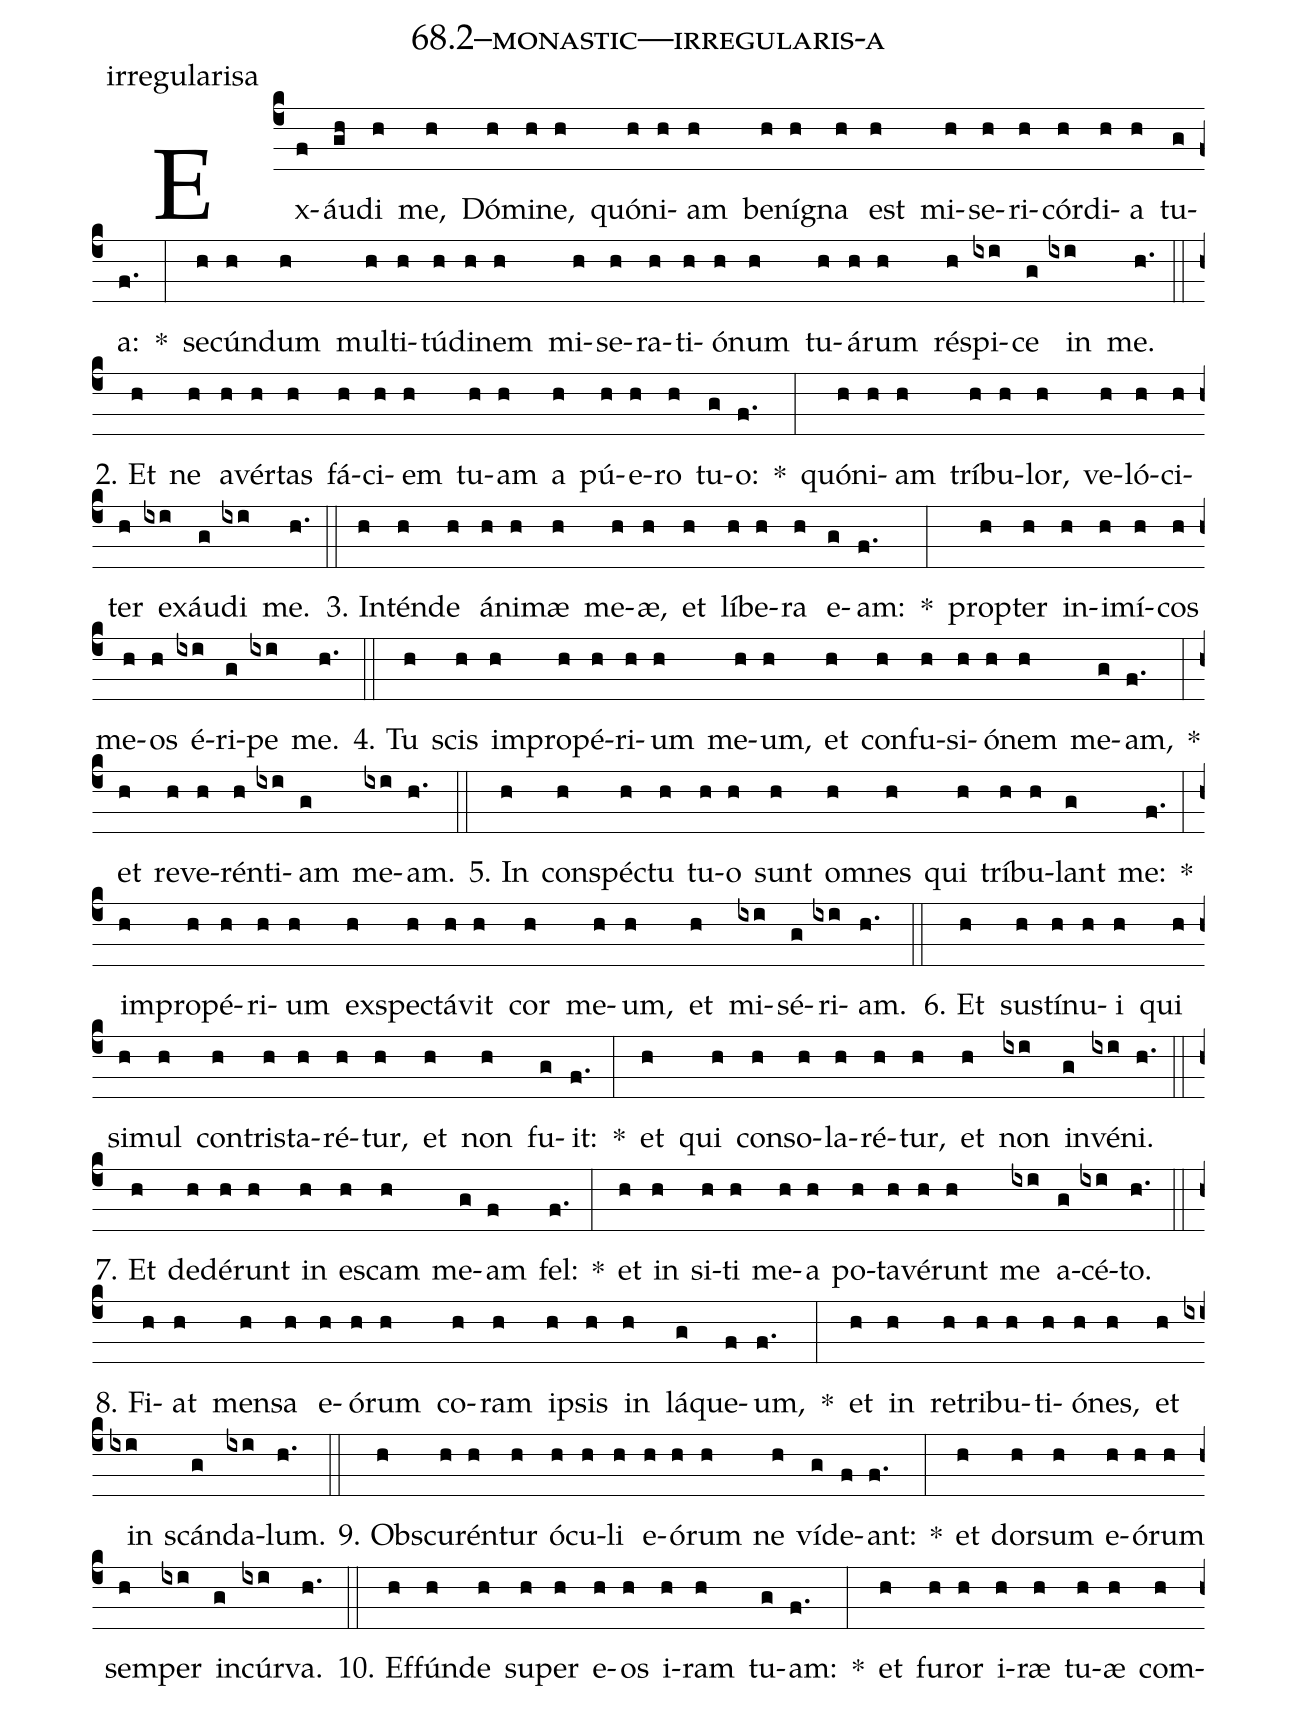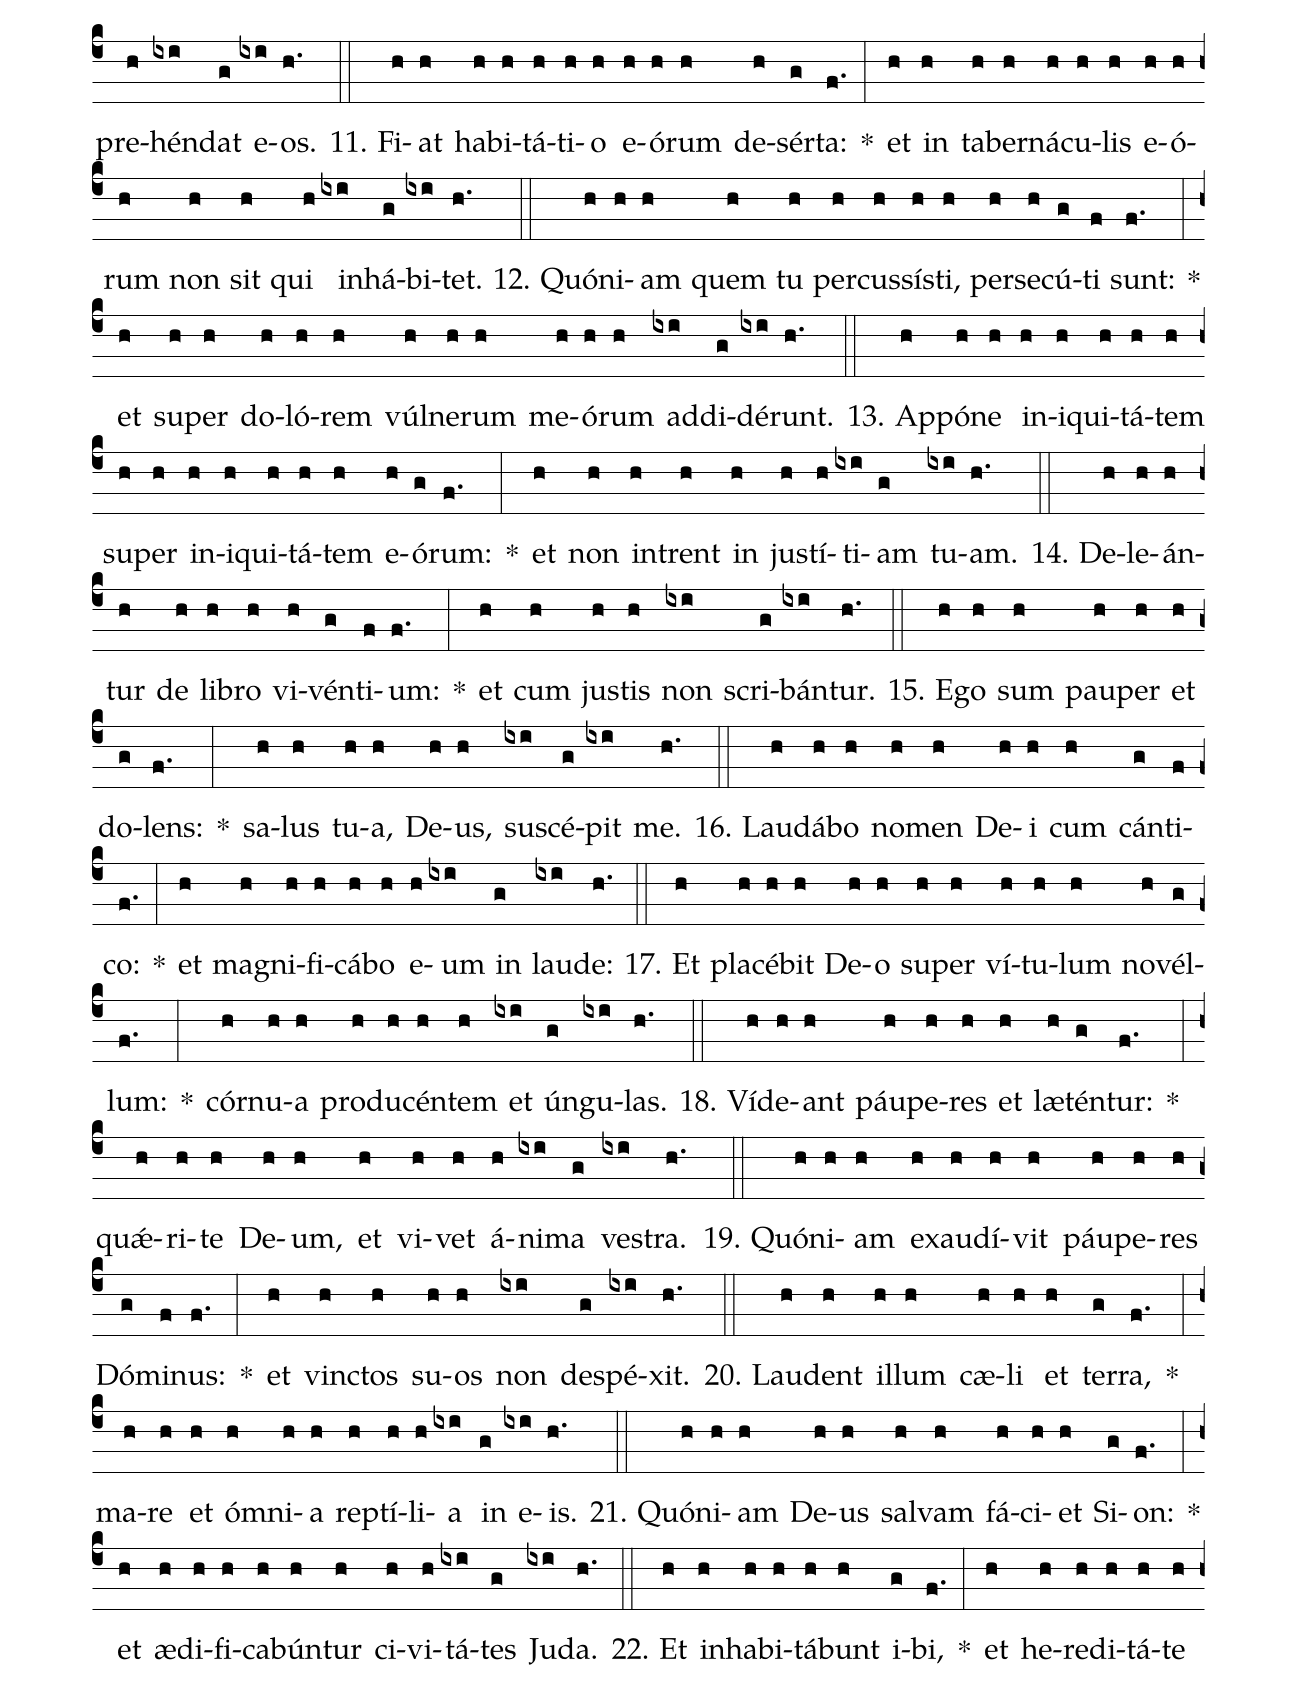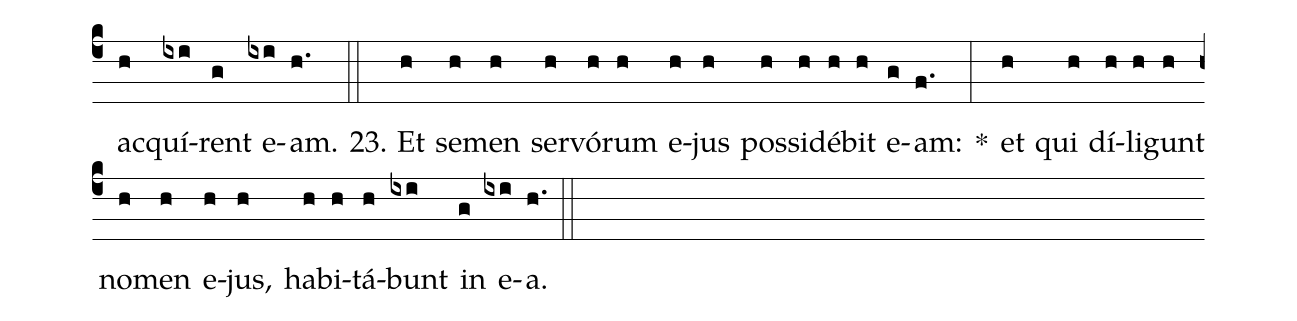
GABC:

name: 68.2--monastic---irregularis-a;
annotation: irregularisa;
%%
(c4)Ex(f)áu(gh)di(h) me,(h) Dó(h)mi(h)ne,(h) quón(h)i(h)am(h) be(h)ní(h)gna(h) est(h) mi(h)se(h)ri(h)cór(h)di(h)a(h) tu(g)a:(f.) *(:) se(h)cún(h)dum(h) mul(h)ti(h)tú(h)di(h)nem(h) mi(h)se(h)ra(h)ti(h)ó(h)num(h) tu(h)á(h)rum(h) ré(h)spi(ixi)ce(g) in(ixi) me.(h.) (::)
2. Et(h) ne(h) a(h)vér(h)tas(h) fá(h)ci(h)em(h) tu(h)am(h) a(h) pú(h)e(h)ro(h) tu(g)o:(f.) *(:) quón(h)i(h)am(h) trí(h)bu(h)lor,(h) ve(h)ló(h)ci(h)ter(h) ex(ixi)áu(g)di(ixi) me.(h.) (::)
3. In(h)tén(h)de(h) á(h)ni(h)mæ(h) me(h)æ,(h) et(h) lí(h)be(h)ra(h) e(g)am:(f.) *(:) prop(h)ter(h) in(h)i(h)mí(h)cos(h) me(h)os(h) é(ixi)ri(g)pe(ixi) me.(h.) (::)
4. Tu(h) scis(h) im(h)pro(h)pé(h)ri(h)um(h) me(h)um,(h) et(h) con(h)fu(h)si(h)ó(h)nem(h) me(g)am,(f.) *(:) et(h) re(h)ve(h)rén(h)ti(ixi)am(g) me(ixi)am.(h.) (::)
5. In(h) con(h)spéc(h)tu(h) tu(h)o(h) sunt(h) om(h)nes(h) qui(h) trí(h)bu(h)lant(g) me:(f.) *(:) im(h)pro(h)pé(h)ri(h)um(h) ex(h)spec(h)tá(h)vit(h) cor(h) me(h)um,(h) et(h) mi(ixi)sé(g)ri(ixi)am.(h.) (::)
6. Et(h) sus(h)tí(h)nu(h)i(h) qui(h) si(h)mul(h) con(h)tris(h)ta(h)ré(h)tur,(h) et(h) non(h) fu(g)it:(f.) *(:) et(h) qui(h) con(h)so(h)la(h)ré(h)tur,(h) et(h) non(ixi) in(g)vé(ixi)ni.(h.) (::)
7. Et(h) de(h)dé(h)runt(h) in(h) es(h)cam(h) me(g)am(f) fel:(f.) *(:) et(h) in(h) si(h)ti(h) me(h)a(h) po(h)ta(h)vé(h)runt(h) me(ixi) a(g)cé(ixi)to.(h.) (::)
8. Fi(h)at(h) men(h)sa(h) e(h)ó(h)rum(h) co(h)ram(h) ip(h)sis(h) in(h) lá(g)que(f)um,(f.) *(:) et(h) in(h) re(h)tri(h)bu(h)ti(h)ó(h)nes,(h) et(h) in(ixi) scán(g)da(ixi)lum.(h.) (::)
9. Obs(h)cu(h)rén(h)tur(h) ó(h)cu(h)li(h) e(h)ó(h)rum(h) ne(h) ví(g)de(f)ant:(f.) *(:) et(h) dor(h)sum(h) e(h)ó(h)rum(h) sem(h)per(ixi) in(g)cúr(ixi)va.(h.) (::)
10. Ef(h)fún(h)de(h) su(h)per(h) e(h)os(h) i(h)ram(h) tu(g)am:(f.) *(:) et(h) fu(h)ror(h) i(h)ræ(h) tu(h)æ(h) com(h)pre(h)hén(ixi)dat(g) e(ixi)os.(h.) (::)
11. Fi(h)at(h) ha(h)bi(h)tá(h)ti(h)o(h) e(h)ó(h)rum(h) de(h)sér(g)ta:(f.) *(:) et(h) in(h) ta(h)ber(h)ná(h)cu(h)lis(h) e(h)ó(h)rum(h) non(h) sit(h) qui(h) in(ixi)há(g)bi(ixi)tet.(h.) (::)
12. Quón(h)i(h)am(h) quem(h) tu(h) per(h)cus(h)sís(h)ti,(h) per(h)se(h)cú(g)ti(f) sunt:(f.) *(:) et(h) su(h)per(h) do(h)ló(h)rem(h) vúl(h)ne(h)rum(h) me(h)ó(h)rum(h) ad(ixi)di(g)dé(ixi)runt.(h.) (::)
13. Ap(h)pó(h)ne(h) in(h)i(h)qui(h)tá(h)tem(h) su(h)per(h) in(h)i(h)qui(h)tá(h)tem(h) e(h)ó(g)rum:(f.) *(:) et(h) non(h) in(h)trent(h) in(h) jus(h)tí(h)ti(ixi)am(g) tu(ixi)am.(h.) (::)
14. De(h)le(h)án(h)tur(h) de(h) li(h)bro(h) vi(h)vén(g)ti(f)um:(f.) *(:) et(h) cum(h) jus(h)tis(h) non(ixi) scri(g)bán(ixi)tur.(h.) (::)
15. E(h)go(h) sum(h) pau(h)per(h) et(h) do(g)lens:(f.) *(:) sa(h)lus(h) tu(h)a,(h) De(h)us,(h) su(ixi)scé(g)pit(ixi) me.(h.) (::)
16. Lau(h)dá(h)bo(h) no(h)men(h) De(h)i(h) cum(h) cán(g)ti(f)co:(f.) *(:) et(h) ma(h)gni(h)fi(h)cá(h)bo(h) e(h)um(ixi) in(g) lau(ixi)de:(h.) (::)
17. Et(h) pla(h)cé(h)bit(h) De(h)o(h) su(h)per(h) ví(h)tu(h)lum(h) no(h)vél(g)lum:(f.) *(:) cór(h)nu(h)a(h) pro(h)du(h)cén(h)tem(h) et(ixi) ún(g)gu(ixi)las.(h.) (::)
18. Ví(h)de(h)ant(h) páu(h)pe(h)res(h) et(h) læ(h)tén(g)tur:(f.) *(:) quǽ(h)ri(h)te(h) De(h)um,(h) et(h) vi(h)vet(h) á(h)ni(ixi)ma(g) ves(ixi)tra.(h.) (::)
19. Quón(h)i(h)am(h) ex(h)au(h)dí(h)vit(h) páu(h)pe(h)res(h) Dó(g)mi(f)nus:(f.) *(:) et(h) vinc(h)tos(h) su(h)os(h) non(ixi) de(g)spé(ixi)xit.(h.) (::)
20. Lau(h)dent(h) il(h)lum(h) cæ(h)li(h) et(h) ter(g)ra,(f.) *(:) ma(h)re(h) et(h) óm(h)ni(h)a(h) rep(h)tí(h)li(h)a(ixi) in(g) e(ixi)is.(h.) (::)
21. Quón(h)i(h)am(h) De(h)us(h) sal(h)vam(h) fá(h)ci(h)et(h) Si(g)on:(f.) *(:) et(h) æ(h)di(h)fi(h)ca(h)bún(h)tur(h) ci(h)vi(h)tá(ixi)tes(g) Ju(ixi)da.(h.) (::)
22. Et(h) in(h)ha(h)bi(h)tá(h)bunt(h) i(g)bi,(f.) *(:) et(h) he(h)re(h)di(h)tá(h)te(h) ac(h)quí(ixi)rent(g) e(ixi)am.(h.) (::)
23. Et(h) se(h)men(h) ser(h)vó(h)rum(h) e(h)jus(h) pos(h)si(h)dé(h)bit(h) e(g)am:(f.) *(:) et(h) qui(h) dí(h)li(h)gunt(h) no(h)men(h) e(h)jus,(h) ha(h)bi(h)tá(h)bunt(ixi) in(g) e(ixi)a.(h.) (::)
